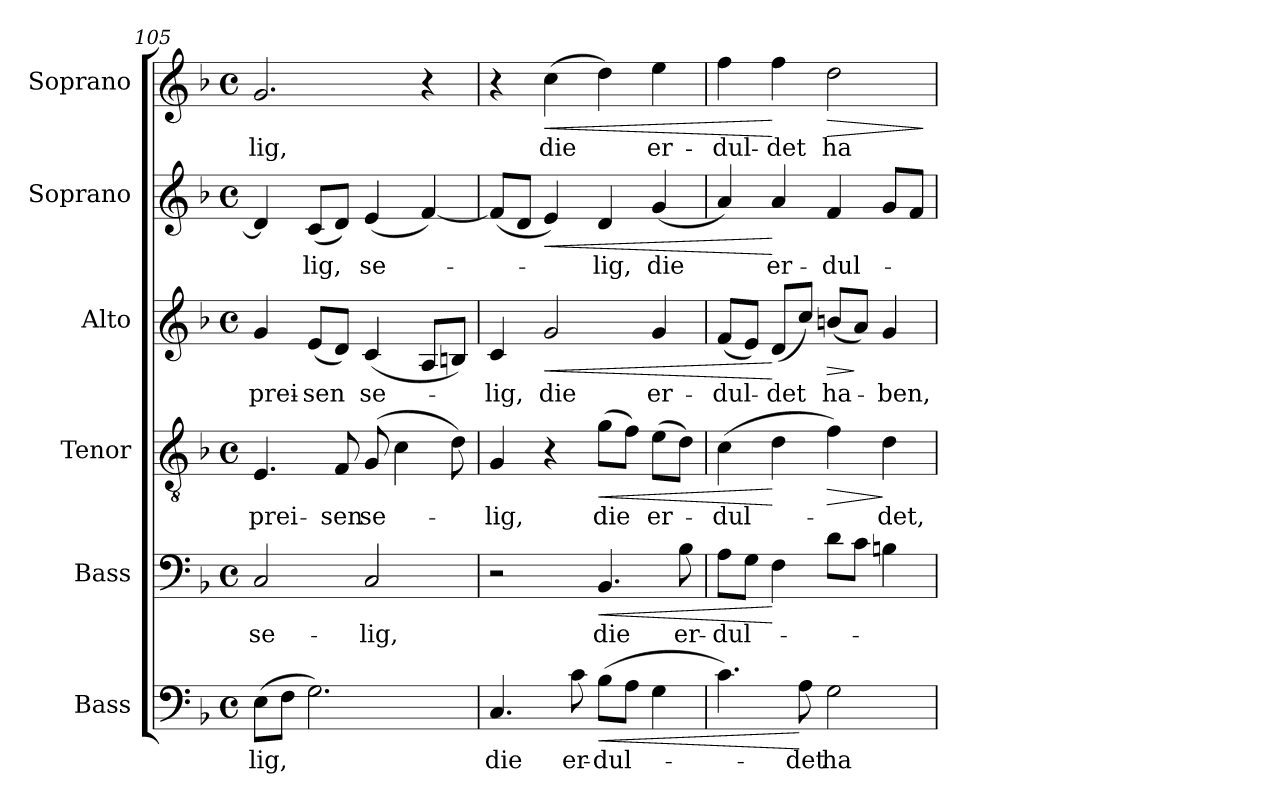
**kern	**text	**dynam	**kern	**text	**dynam	**kern	**text	**dynam	**kern	**text	**dynam	**kern	**text	**dynam	**kern	**text	**dynam
*part6	*part6	*part6	*part5	*part5	*part5	*part4	*part4	*part4	*part3	*part3	*part3	*part2	*part2	*part2	*part1	*part1	*part1
*staff6	*staff6	*staff6	*staff5	*staff5	*staff5	*staff4	*staff4	*staff4	*staff3	*staff3	*staff3	*staff2	*staff2	*staff2	*staff1	*staff1	*staff1
*I"Bass	*	*	*I"Bass	*	*	*I"Tenor	*	*	*I"Alto	*	*	*I"Soprano	*	*	*I"Soprano	*	*
*I'B.	*	*	*I'B.	*	*	*I'T.	*	*	*I'A.	*	*	*I'S.	*	*	*I'S.	*	*
*clefF4	*	*	*clefF4	*	*	*clefGv2	*	*	*clefG2	*	*	*clefG2	*	*	*clefG2	*	*
*	*	*	*	*	*	*ITrd7c12	*	*	*	*	*	*	*	*	*	*	*
*k[b-]	*	*	*k[b-]	*	*	*k[b-]	*	*	*k[b-]	*	*	*k[b-]	*	*	*k[b-]	*	*
*F:	*	*	*F:	*	*	*F:	*	*	*F:	*	*	*F:	*	*	*F:	*	*
*M4/4	*	*	*M4/4	*	*	*M4/4	*	*	*M4/4	*	*	*M4/4	*	*	*M4/4	*	*
*met(c)	*	*	*met(c)	*	*	*met(c)	*	*	*met(c)	*	*	*met(c)	*	*	*met(c)	*	*
=105	=105	=105	=105	=105	=105	=105	=105	=105	=105	=105	=105	=105	=105	=105	=105	=105	=105
!	!LO:LY:b:color=#000000	!	!	!	!	!	!	!	!	!	!	!	!	!	!	!	!
!	!	!	!	!LO:LY:b:color=#000000	!	!	!	!	!	!	!	!	!	!	!	!	!
!	!	!	!	!	!	!	!LO:LY:b:color=#000000	!	!	!	!	!	!	!	!	!	!
!	!	!	!	!	!	!	!	!	!	!LO:LY:b:color=#000000	!	!	!	!	!	!	!
!	!	!	!	!	!	!	!	!	!	!	!	!	!	!	!	!LO:LY:b:color=#000000	!
(8Ei\L	-lig,	.	2Ci/	se-	.	4.EEi/	prei-	.	4gi/	prei-	.	4di/]	.	.	2.gi/	-lig,	.
8Fi\J	.	.	.	.	.	.	.	.	.	.	.	.	.	.	.	.	.
!	!	!	!	!	!	!	!	!	!	!LO:LY:b:color=#000000	!	!	!	!	!	!	!
!	!	!	!	!	!	!	!	!	!	!	!	!	!LO:LY:b:color=#000000	!	!	!	!
2.Gi\)	.	.	.	.	.	.	.	.	(8ei/L	-sen	.	(8ci/L	-lig,	.	.	.	.
!	!	!	!	!	!	!	!LO:LY:b:color=#000000	!	!	!	!	!	!	!	!	!	!
.	.	.	.	.	.	8FFi/	-sen	.	8di/J)	.	.	8di/J)	.	.	.	.	.
!	!	!	!	!LO:LY:b:color=#000000	!	!	!	!	!	!	!	!	!	!	!	!	!
!	!	!	!	!	!	!	!LO:LY:b:color=#000000	!	!	!	!	!	!	!	!	!	!
!	!	!	!	!	!	!	!	!	!	!LO:LY:b:color=#000000	!	!	!	!	!	!	!
!	!	!	!	!	!	!	!	!	!	!	!	!	!LO:LY:b:color=#000000	!	!	!	!
.	.	.	2Ci/	-lig,	.	(8GGi/	se-	.	(4ci/	se-	.	(4ei/	se-	.	.	.	.
.	.	.	.	.	.	4Ci\	.	.	.	.	.	.	.	.	.	.	.
.	.	.	.	.	.	.	.	.	8Ai/L	.	.	[4fi/)	.	.	4r	.	.
.	.	.	.	.	.	8Di\)	.	.	8Bni/J)	.	.	.	.	.	.	.	.
=106	=106	=106	=106	=106	=106	=106	=106	=106	=106	=106	=106	=106	=106	=106	=106	=106	=106
!	!LO:LY:b:color=#000000	!	!	!	!	!	!	!	!	!	!	!	!	!	!	!	!
!	!	!	!	!	!	!	!LO:LY:b:color=#000000	!	!	!	!	!	!	!	!	!	!
!	!	!	!	!	!	!	!	!	!	!LO:LY:b:color=#000000	!	!	!	!	!	!	!
4.Ci/	die	.	2r	.	.	4GGi/	-lig,	.	4ci/	-lig,	.	(8fi/L]	.	.	4r	.	.
.	.	.	.	.	.	.	.	.	.	.	.	8di/J	.	.	.	.	.
!	!	!	!	!	!	!	!	!	!	!LO:LY:b:color=#000000	!LO:HP:b	!	!	!LO:HP:b	!	!	!
!	!	!	!	!	!	!	!	!	!	!	!	!	!	!	!	!LO:LY:b:color=#000000	!LO:HP:b
.	.	.	.	.	.	4r	.	.	2gi/	die	<	4ei/)	.	<	(4cci\	die	<
!	!LO:LY:b:color=#000000	!	!	!	!	!	!	!	!	!	!	!	!	!	!	!	!
8ci\	er-	.	.	.	.	.	.	.	.	.	.	.	.	.	.	.	.
!	!LO:LY:b:color=#000000	!LO:HP:b	!	!	!	!	!	!	!	!	!	!	!	!	!	!	!
!	!	!	!	!LO:LY:b:color=#000000	!LO:HP:b	!	!	!	!	!	!	!	!	!	!	!	!
!	!	!	!	!	!	!	!LO:LY:b:color=#000000	!LO:HP:b	!	!	!	!	!	!	!	!	!
!	!	!	!	!	!	!	!	!	!	!	!	!	!LO:LY:b:color=#000000	!	!	!	!
(8B-i\L	-dul-	<	4.BB-i/	die	<	(8Gi\L	die	<	.	.	.	4di/	-lig,	.	4ddi\)	.	.
8Ai\J	.	.	.	.	.	8Fi\J)	.	.	.	.	.	.	.	.	.	.	.
!	!	!	!	!	!	!	!LO:LY:b:color=#000000	!	!	!	!	!	!	!	!	!	!
!	!	!	!	!	!	!	!	!	!	!LO:LY:b:color=#000000	!	!	!	!	!	!	!
!	!	!	!	!	!	!	!	!	!	!	!	!	!LO:LY:b:color=#000000	!	!	!	!
!	!	!	!	!	!	!	!	!	!	!	!	!	!	!	!	!LO:LY:b:color=#000000	!
4Gi\	.	.	.	.	.	(8Ei\L	er-	.	4gi/	er-	.	(4gi/	die	.	4eei\	er-	.
!	!	!	!	!LO:LY:b:color=#000000	!	!	!	!	!	!	!	!	!	!	!	!	!
.	.	.	8B-i\	er-	.	8Di\J)	.	.	.	.	.	.	.	.	.	.	.
=107	=107	=107	=107	=107	=107	=107	=107	=107	=107	=107	=107	=107	=107	=107	=107	=107	=107
!	!	!	!	!LO:LY:b:color=#000000	!	!	!	!	!	!	!	!	!	!	!	!	!
!	!	!	!	!	!	!	!LO:LY:b:color=#000000	!	!	!	!	!	!	!	!	!	!
!	!	!	!	!	!	!	!	!	!	!LO:LY:b:color=#000000	!	!	!	!	!	!	!
!	!	!	!	!	!	!	!	!	!	!	!	!	!	!	!	!LO:LY:b:color=#000000	!
4.ci\)	.	.	8Ai\L	-dul-	.	(4Ci\	-dul-	.	(8fi/L	-dul-	.	4ai/)	.	.	4ffi\	-dul-	.
.	.	.	8Gi\J	.	.	.	.	.	8ei/J)	.	.	.	.	.	.	.	.
!	!	!	!	!	!	!	!	!	!	!LO:LY:b:color=#000000	!	!	!	!	!	!	!
!	!	!	!	!	!	!	!	!	!	!	!	!	!LO:LY:b:color=#000000	!	!	!	!
!	!	!	!	!	!	!	!	!	!	!	!	!	!	!	!	!LO:LY:b:color=#000000	!
.	.	.	4Fi\	.	[	4Di\	.	[	(8di/L	-det	[	4ai/	er-	[	4ffi\	-det	[
!	!LO:LY:b:color=#000000	!	!	!	!	!	!	!	!	!	!	!	!	!	!	!	!
8Ai\	-det	[	.	.	.	.	.	.	8cci/J)	.	.	.	.	.	.	.	.
!	!LO:LY:b:color=#000000	!	!	!	!	!	!	!LO:HP:b	!	!	!	!	!	!	!	!	!
!	!	!	!	!	!	!	!	!	!	!LO:LY:b:color=#000000	!LO:HP:b	!	!	!	!	!	!
!	!	!	!	!	!	!	!	!	!	!	!	!	!LO:LY:b:color=#000000	!	!	!	!
!	!	!	!	!	!	!	!	!	!	!	!	!	!	!	!	!LO:LY:b:color=#000000	!LO:HP:b
2Gi\	ha-	.	8di\L	.	.	4Fi\)	.	>	(8bni/L	ha-	>	4fi/	-dul-	.	2ddi\	ha-	>
.	.	.	8ci\J	.	.	.	.	.	8ai/J)	.	]	.	.	.	.	.	.
!	!	!	!	!	!	!	!LO:LY:b:color=#000000	!	!	!	!	!	!	!	!	!	!
!	!	!	!	!	!	!	!	!	!	!LO:LY:b:color=#000000	!	!	!	!	!	!	!
.	.	.	4Bni\	.	.	4Di\	-det,	]	4gi/	-ben,	.	8gi/L	.	.	.	.	.
.	.	.	.	.	.	.	.	.	.	.	.	8fi/J	.	.	.	.	.
.	.	.	.	.	.	.	.	.	.	.	.	.	.	.	.	.	]
=	=	=	=	=	=	=	=	=	=	=	=	=	=	=	=	=	=
*-	*-	*-	*-	*-	*-	*-	*-	*-	*-	*-	*-	*-	*-	*-	*-	*-	*-
